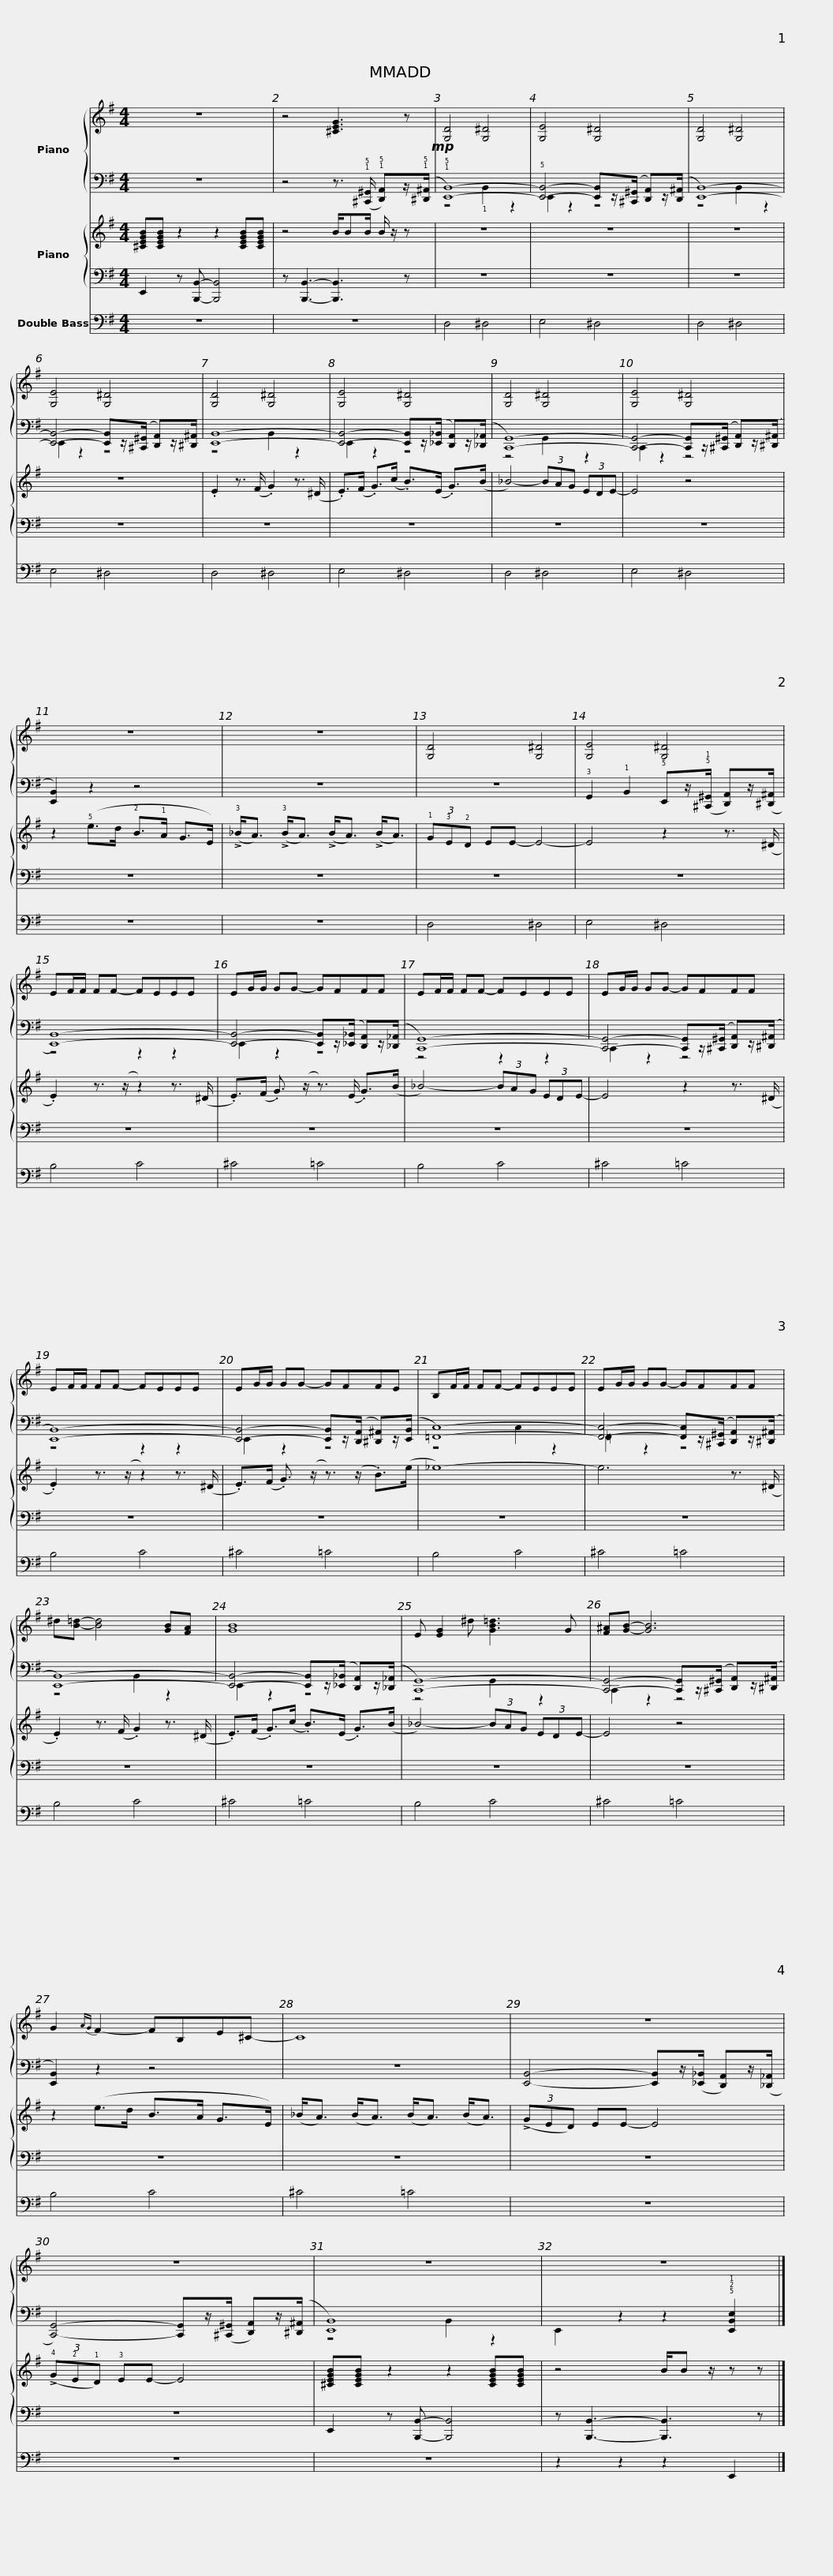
X:1
%%score { 1 | ( 2 3 ) } { 4 | 5 } 6
L:1/8
M:4/4
I:linebreak $
K:G
V:1 treble
V:2 bass
V:3 bass
V:4 treble
V:5 bass
V:6 bass transpose=-12
V:1
 z8 | z4 [^CEG]3 z!mp! | [G,D]4 [G,^D]4 |$ [G,E]4 [G,^D]4 | [G,D]4 [G,^D]4 | %5
 [G,E]4 [G,^D]4 | [G,D]4 [G,^D]4 |$ [G,E]4 [G,^D]4 | [G,D]4 [G,^D]4 | [G,E]4 [G,^D]4 | %10
 z8 |$ z8 | [G,D]4 [G,^D]4 | [G,E]4 [G,^D]4 | EF/F/ FF- FEEE |$ %15
 EG/G/ GG- GFFF | EF/F/ FF- FEEE | EG/G/ GG- GFFF |$ EF/F/ FF- FEEE | EG/G/ GG- GFFE | %20
 B,F/F/ FF- FEEE |$ EG/G/ GG- GFFF | ^d[B=d]- [Bd]4 [GB][FA] | [GB]8 |$ E [EG]2 ^d [GB=d]3 G | %25
 [F^A][GB]- [GB]6 | G2{AG} F2- FB,E^C- |$ C8 | z8 | z8 |$ %30
 z8 | z8 |] %32
V:2
 z8 | z4 z3/2 (!1!!5![^C,,^G,,]/ !1!!5![D,,A,,])z/(!1!!5![^D,,^A,,]/ | !1!!5![E,,B,,]8-) |$ !5![E,,B,,]4- [E,,B,,]z/([^C,,^G,,]/ [D,,A,,])z/([D,,^A,,]/ | [E,,B,,]8-) | %5
 [E,,B,,]4- [E,,B,,]z/([^C,,^G,,]/ [D,,A,,])z/[^D,,^A,,]/ | [E,,B,,]8- |$ [E,,B,,]4- [E,,B,,]z/([_E,,_B,,]/ [D,,A,,])z/([_D,,_A,,]/ | [C,,G,,]8-) | [C,,G,,]4- [C,,G,,]z/([^C,,^G,,]/ [D,,A,,])z/([^D,,^A,,]/ | %10
 [E,,B,,]2) z2 z4 |$ z8 | z8 | !3!G,,2 !1!B,,2 !5!E,,z/(!5!!1![^C,,^G,,]/ [D,,A,,])z/([^D,,^A,,]/ | [E,,B,,]8-) |$ %15
 [E,,B,,]4- [E,,B,,]z/([_E,,_B,,]/ [D,,A,,])z/([_D,,_A,,]/ | [C,,G,,]8-) | [C,,G,,]4- [C,,G,,]z/([^C,,^G,,]/ [D,,A,,])z/([^D,,^A,,]/ |$ [E,,B,,]8-) | [E,,B,,]4- [E,,B,,]z/([D,,A,,]/ [^D,,^A,,])z/([E,,B,,]/ | %20
 [=F,,C,]8-) |$ [F,,C,]4- [F,,C,]z/([^C,,^G,,]/ [D,,A,,])z/([^D,,^A,,]/ | [E,,B,,]8-) | [E,,B,,]4- [E,,B,,]z/([_E,,_B,,]/ [D,,A,,])z/([_D,,_A,,]/ |$ [C,,G,,]8-) | %25
 [C,,G,,]4- [C,,G,,]z/([^C,,^G,,]/ [D,,A,,])z/([^D,,^A,,]/ | [E,,B,,]2) z2 z4 |$ z8 | [E,,B,,]4- [E,,B,,]z/([_E,,_B,,]/ [D,,A,,])z/([_D,,_A,,]/ | [C,,G,,]4-) [C,,G,,]z/([^C,,^G,,]/ [D,,A,,])z/([^D,,^A,,]/ |$ %30
 [E,,B,,]8) | x2 z2 z2 !5!!2!!1![E,,B,,E,]2 |] %32
V:3
 x8 | x8 | z4 !1!B,,2 z2 |$ E,,2 z2 z4 | z4 B,,2 z2 | %5
 E,,2 z2 z4 | z4 B,,2 z2 |$ E,,2 z2 z4 | z4 G,,2 z2 | C,,2 z2 z4 | %10
 x8 |$ x8 | x8 | x8 | z4 z2 z2 |$ %15
 E,,2 z2 z4 | z4 z2 z2 | C,,2 z2 z4 |$ z4 z2 z2 | E,,2 z2 z4 | %20
 z4 C,2 z2 |$ =F,,2 z2 z4 | z4 B,,2 z2 | E,,2 z2 z4 |$ z4 G,,2 z2 | %25
 C,,2 z2 z4 | x8 |$ x8 | x8 | x8 |$ %30
 z4 B,,2 z2 | E,,2 z2 x4 |] %32
V:4
 [^CEGB][CEGB] z2 z2 [CEGB][CEGB] | z4 B/BB/ B/ z/ z | z8 |$ z8 | z8 | %5
 z8 | .E2 z3/2 (F/ .G2) z3/2 (^D/ |$ .E>)(F .G>)(c .B>)(E .G>)(B | _B4-) (3BAG (3EDE- | E4 z4 | %10
 z2 (!5!e>d !2!B>!1!A G>E) |$ (!>!!3!_B<A) (!>!!3!B<A) (!>!B<A) (!>!B<A) | (3!1!G!3!E!2!D EE- E4- | E4 z2 z3/2 (^D/ | .E2) z3/2 (z/ z2) z3/2 (^D/ |$ %15
 .E>)(F .G3/2) (z/ z3/2) (E/ .G>)(B | _B4-) (3BAG (3EDE- | E4 z2 z3/2 (^D/ |$ .E2) z3/2 (z/ z2) z3/2 (^D/ | .E>)(F .G3/2) (z/ z3/2) (z/ .B>)(e | %20
 _e8-) |$ e6 z3/2 (^D/ | .E2) z3/2 (F/ .G2) z3/2 (^D/ | .E>)(F .G>)(c .B>)(E .G>)(B |$ _B4-) (3BAG (3EDE- | %25
 E4 z4 | z2 (e>d B>A G>E) |$ (_B<A) (B<A) (B<A) (B<A) | (3(!>!GED) EE- E4 | (3(!>!!4!G!2!E!1!D) !3!EE- E4 |$ %30
 [^CEGB][CEGB] z2 z2 [CEGB][CEGB] | z4 B/B z/ z z |] %32
V:5
 E,,2 z [B,,,B,,]- [B,,,B,,]4 | z [B,,,B,,]3- [B,,,B,,]3 z | z8 |$ z8 | z8 | %5
 z8 | z8 |$ z8 | z8 | z8 | %10
 z8 |$ z8 | z8 | z8 | z8 |$ %15
 z8 | z8 | z8 |$ z8 | z8 | %20
 z8 |$ z8 | z8 | z8 |$ z8 | %25
 z8 | z8 |$ z8 | z8 | z8 |$ %30
 E,,2 z [B,,,B,,]- [B,,,B,,]4 | z [B,,,B,,]3- [B,,,B,,]3 z |] %32
V:6
 z8 | z8 | D,4 ^D,4 |$ E,4 ^D,4 | D,4 ^D,4 | %5
 E,4 ^D,4 | D,4 ^D,4 |$ E,4 ^D,4 | D,4 ^D,4 | E,4 ^D,4 | %10
 z8 |$ z8 | D,4 ^D,4 | E,4 ^D,4 | B,4 C4 |$ %15
 ^C4 =C4 | B,4 C4 | ^C4 =C4 |$ B,4 C4 | ^C4 =C4 | %20
 B,4 C4 |$ ^C4 =C4 | B,4 C4 | ^C4 =C4 |$ B,4 C4 | %25
 ^C4 =C4 | B,4 C4 |$ ^C4 =C4 | z8 | z8 |$ %30
 z8 | z2 z2 z2 E,,2 |] %32
